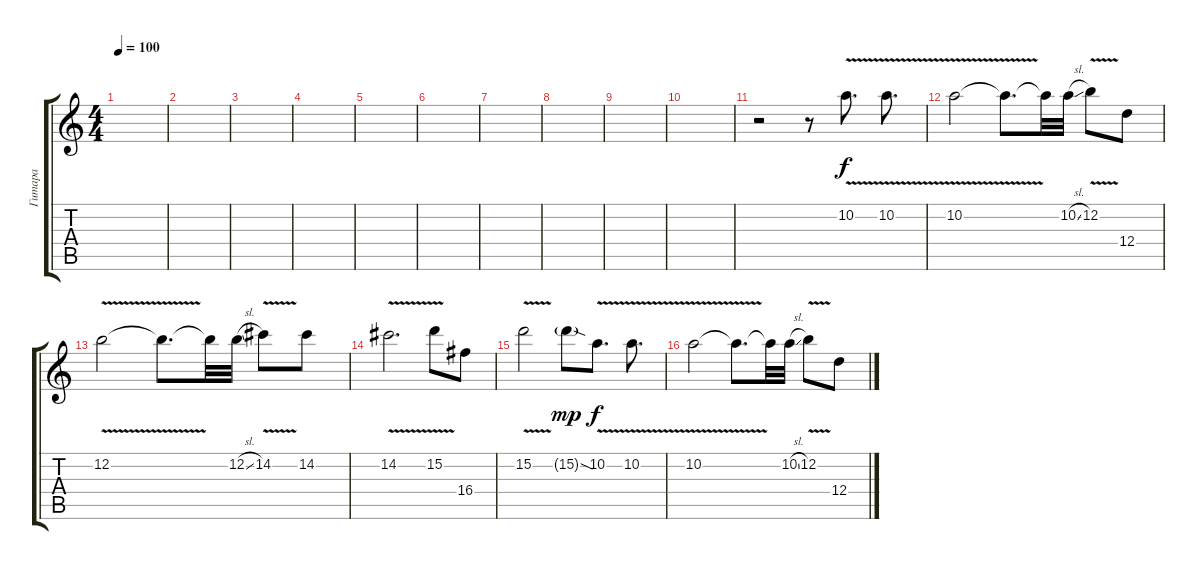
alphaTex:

\track ("Гитара" "Гитара") {instrument distortionguitar}
\staff {score tabs}
\tuning (E4 B3 G3 D3 A2 E2) {hide}
\ts (4 4)
\tempo 100
\clef g2
\ks c
|
|
|
|
|
|
|
|
|
|
r.2 r.8 10.2{v}.8{d} 10.2{v}.8{d} |
10.2{v}.2 10.2{t}.8{d} 10.2{t}.32 10.2{sl}.32 12.2{v}.8 12.4.8 |
12.2{v}.2 12.2{t}.8{d} 12.2{t}.32 12.2{sl}.32 14.2{v}.8 14.2.8 |
14.2{v}.2{d} 15.2{v}.8 16.4.8 |
15.2{v}.2 15.2{sod g}.8{dy mp} 10.2{v}.8{d dy f} 10.2{v}.8{d} |
10.2{v}.2 10.2{t}.8{d} 10.2{t}.32 10.2{sl}.32 12.2{v}.8 12.4.8
